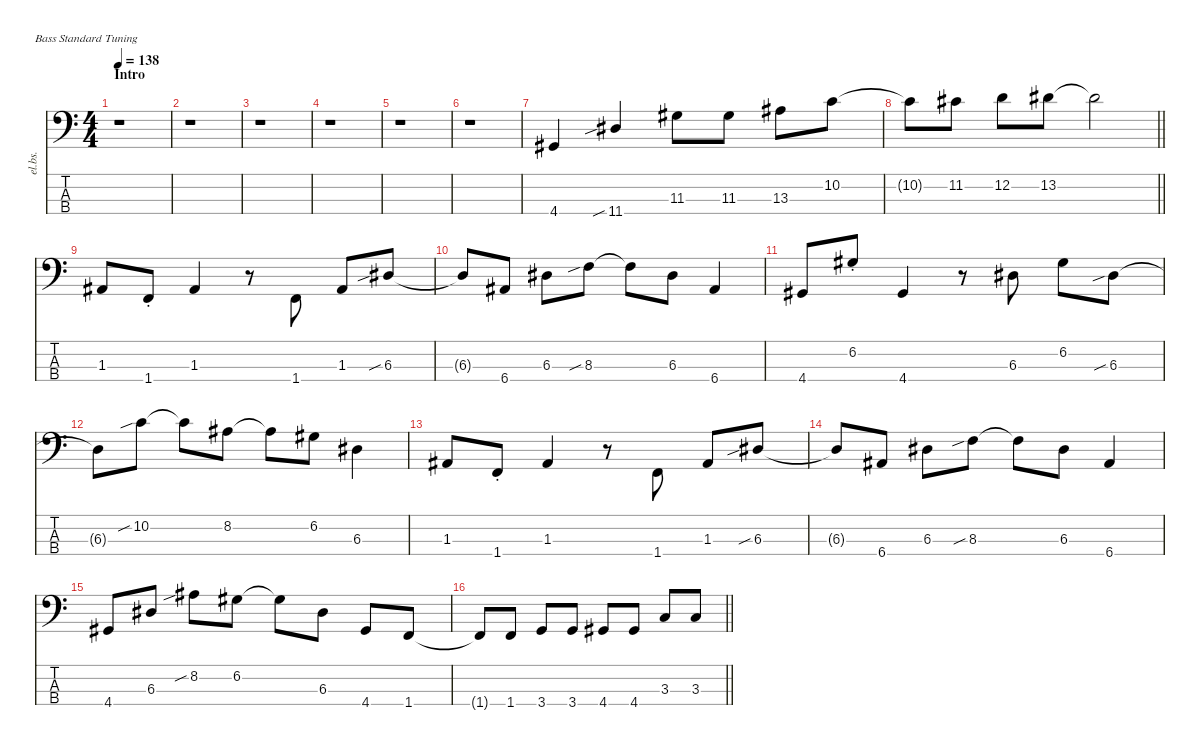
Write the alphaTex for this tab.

\defaultSystemsLayout 4
\hideDynamics
\bracketExtendMode nobrackets
\track ("Electric Bass" "el.bs.") {instrument electricbassfinger}
\staff {score tabs}
\tuning (G2 D2 A1 E1)
\ts (4 4)
\section ("" "Intro")
\tempo 138
\clef f4
\ks c
r.1{dy mf instrument electricbassfinger beam Down} |
r.1{beam Down} |
r.1{beam Down} |
r.1{beam Down} |
r.1{beam Down} |
r.1{beam Down} |
4.4{acc #}.4{beam Up} 11.4{sib acc #}.4{beam Up} 11.3{acc #}.8{beam Down} 11.3{acc #}.8{beam Down} 13.3{acc #}.8{beam Down} 10.2.8{beam Down} |
\barLineRight lightlight
10.2{t}.8{beam Down} 11.2{acc #}.8{beam Down} 12.2.8{beam Down} 13.2{acc #}.8{beam Down} 13.2{t acc #}.2{beam Down} |
1.3{acc #}.8{beam Up} 1.4{st}.8{beam Up} 1.3{acc #}.4{beam Up} r.8{beam Down} 1.4.8{beam Up} 1.3{acc #}.8{beam Up} 6.3{sib acc #}.8{beam Up} |
6.3{t acc #}.8{beam Up} 6.4{acc #}.8{beam Up} 6.3{acc #}.8{beam Down} 8.3{sib}.8{beam Down} 8.3{t}.8{beam Down} 6.3{acc #}.8{beam Down} 6.4{acc #}.4{beam Up} |
4.4{acc #}.8{beam Up} 6.2{st acc #}.8{beam Up} 4.4{acc #}.4{beam Up} r.8{beam Down} 6.3{acc #}.8{beam Down} 6.2{acc #}.8{beam Down} 6.3{sib acc #}.8{beam Down} |
6.3{t acc #}.8{beam Down} 10.2{sib}.8{beam Down} 10.2{t}.8{beam Down} 8.2{acc #}.8{beam Down} 8.2{t acc #}.8{beam Down} 6.2{acc #}.8{beam Down} 6.3{acc #}.4{beam Down} |
1.3{acc #}.8{beam Up} 1.4{st}.8{beam Up} 1.3{acc #}.4{beam Up} r.8{beam Down} 1.4.8{beam Up} 1.3{acc #}.8{beam Up} 6.3{sib acc #}.8{beam Up} |
6.3{t acc #}.8{beam Up} 6.4{acc #}.8{beam Up} 6.3{acc #}.8{beam Down} 8.3{sib}.8{beam Down} 8.3{t}.8{beam Down} 6.3{acc #}.8{beam Down} 6.4{acc #}.4{beam Up} |
4.4{acc #}.8{beam Up} 6.3{acc #}.8{beam Up} 8.2{sib acc #}.8{beam Down} 6.2{acc #}.8{beam Down} 6.2{t acc #}.8{beam Down} 6.3{acc #}.8{beam Down} 4.4{acc #}.8{beam Up} 1.4.8{beam Up} |
\barLineRight lightlight
1.4{t}.8{beam Up} 1.4.8{beam Up} 3.4.8{beam Up} 3.4.8{beam Up} 4.4{acc #}.8{beam Up} 4.4{acc #}.8{beam Up} 3.3.8{beam Up} 3.3.8{beam Up}
